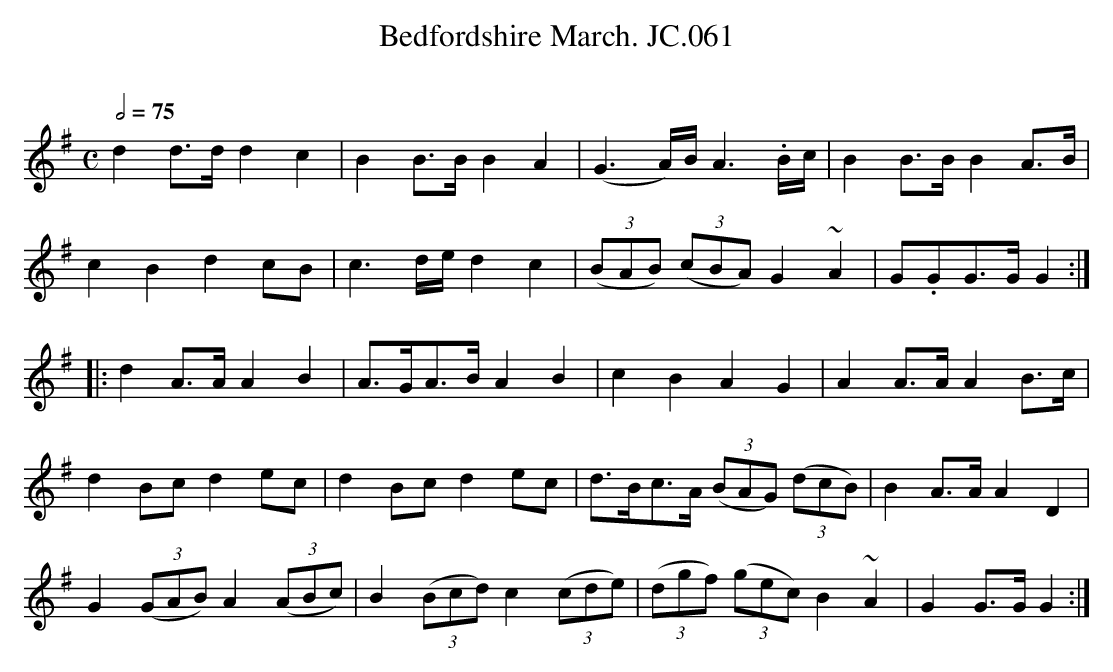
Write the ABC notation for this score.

X:1
T:Bedfordshire March. JC.061
O:
M:C
L:1/8
Q:2/4=75
K:G
d2d>d d2c2|B2B>B B2A2|\\
(G3A/)B/ A3.B/c/|B2B>B B2A>B|
c2B2 d2cB|c3d/e/ d2c2|\\
((3BAB) ((3cBA) G2~A2|G.GG>G G2:|
|:d2A>A A2B2|A>GA>B A2B2|\\
c2B2 A2G2|A2A>A A2B>c|
d2Bc d2ec|d2Bc d2ec|\\
d>Bc>A ((3BAG) ((3dcB)|B2A>A A2D2|
G2((3GAB) A2((3ABc)|B2((3Bcd) c2((3cde)|\\
((3dgf) ((3gec) B2~A2|G2G>G G2:|
